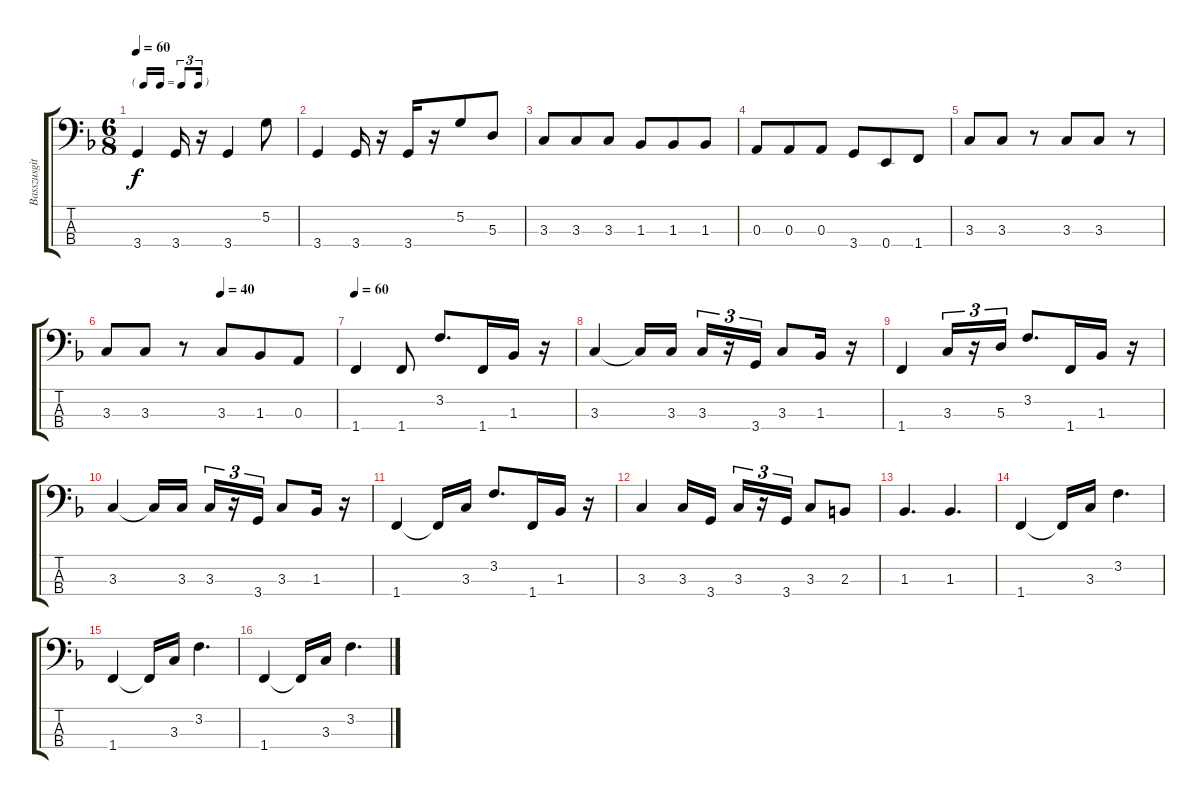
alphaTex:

\track ("Basszusgitár (Guy Pratt)" "Basszusgit") {instrument electricbassfinger}
\staff {score tabs}
\tuning (G2 D2 A1 E1) {hide}
\ts (6 8)
\tf triplet16th
\tempo 60
\clef f4
\ks f
3.4.4{dy f} 3.4.16 r.16 3.4.4 5.2.8 |
3.4.4 3.4.16 r.16 3.4.16 r.16 5.2.8 5.3.8 |
3.3.8 3.3.8 3.3.8 1.3.8 1.3.8 1.3.8 |
0.3.8 0.3.8 0.3.8 3.4.8 0.4.8 1.4.8 |
3.3.8 3.3.8 r.8 3.3.8 3.3.8 r.8 |
\tempo (40 0.5)
3.3.8 3.3.8 r.8 3.3.8 1.3.8 0.3.8 |
\tempo 60
1.4.4 1.4.8 3.2.8{d} 1.4.16 1.3.16 r.16 |
3.3.4 3.3{t}.16 3.3.16 3.3.16{tu (3 2)} r.16{tu (3 2)} 3.4.16{tu (3 2)} 3.3.8 1.3.16 r.16 |
1.4.4 3.3.16{tu (3 2)} r.16{tu (3 2)} 5.3.16{tu (3 2)} 3.2.8{d} 1.4.16 1.3.16 r.16 |
3.3.4 3.3{t}.16 3.3.16 3.3.16{tu (3 2)} r.16{tu (3 2)} 3.4.16{tu (3 2)} 3.3.8 1.3.16 r.16 |
1.4.4 1.4{t}.16 3.3.16 3.2.8{d} 1.4.16 1.3.16 r.16 |
3.3.4 3.3.16 3.4.16 3.3.16{tu (3 2)} r.16{tu (3 2)} 3.4.16{tu (3 2)} 3.3.8 2.3.8 |
1.3.4{d} 1.3.4{d} |
1.4.4 1.4{t}.16 3.3.16 3.2.4{d} |
1.4.4 1.4{t}.16 3.3.16 3.2.4{d} |
1.4.4 1.4{t}.16 3.3.16 3.2.4{d}
